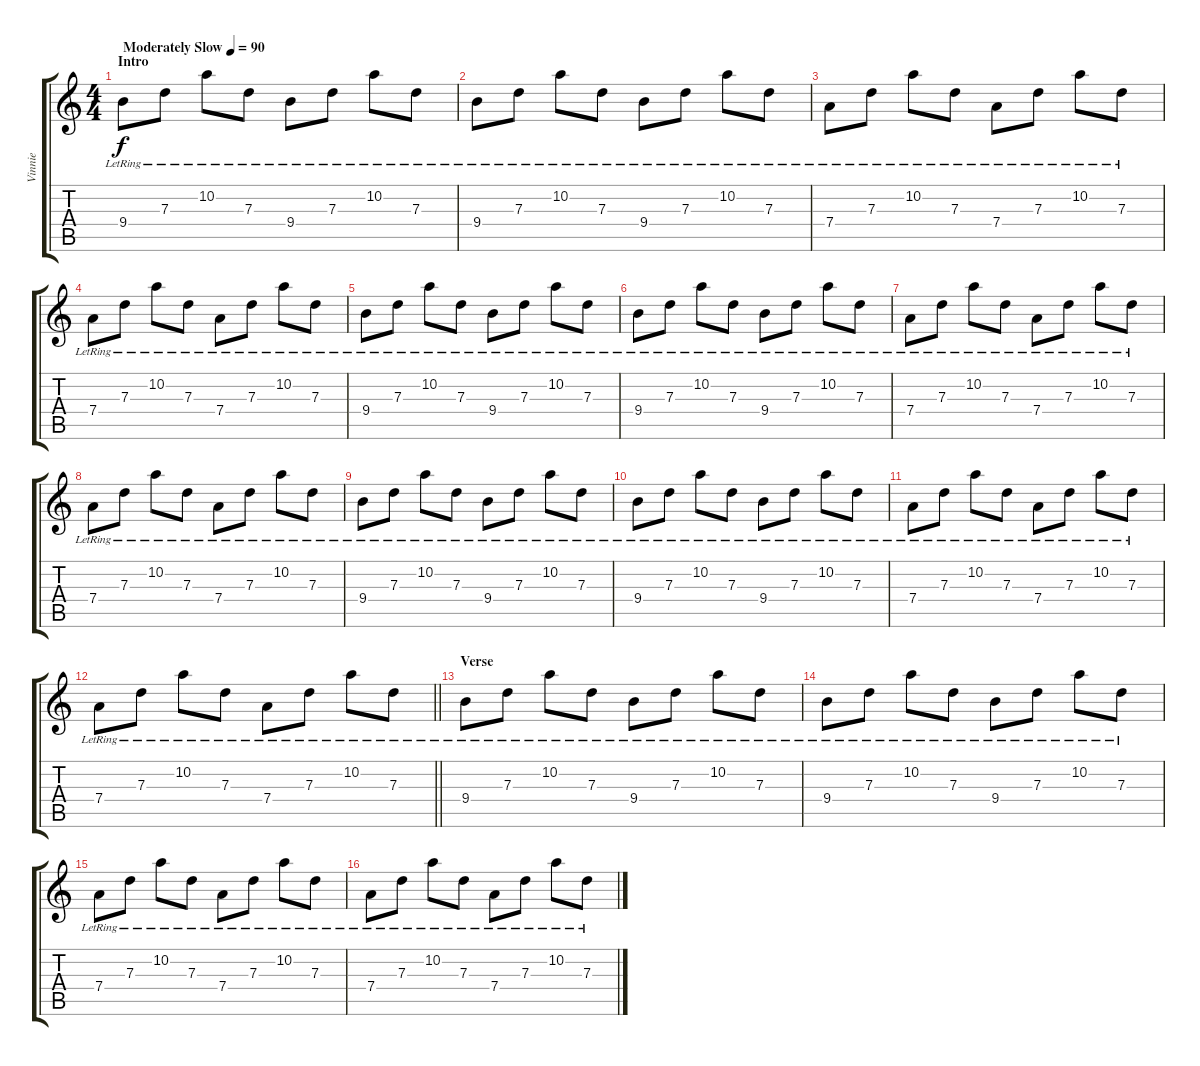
\track ("Vinnie" "Vinnie") {instrument electricguitarjazz}
\staff {score tabs}
\tuning (E4 B3 G3 D3 A2 E2) {hide}
\ts (4 4)
\section ("" "Intro")
\tempo (90 "Moderately Slow")
\clef g2
\ks c
9.4{lr}.8{dy f instrument electricguitarjazz} 7.3{lr}.8 10.2{lr}.8 7.3{lr}.8 9.4{lr}.8 7.3{lr}.8 10.2{lr}.8 7.3{lr}.8 |
9.4{lr}.8 7.3{lr}.8 10.2{lr}.8 7.3{lr}.8 9.4{lr}.8 7.3{lr}.8 10.2{lr}.8 7.3{lr}.8 |
7.4{lr}.8 7.3{lr}.8 10.2{lr}.8 7.3{lr}.8 7.4{lr}.8 7.3{lr}.8 10.2{lr}.8 7.3{lr}.8 |
7.4{lr}.8 7.3{lr}.8 10.2{lr}.8 7.3{lr}.8 7.4{lr}.8 7.3{lr}.8 10.2{lr}.8 7.3{lr}.8 |
9.4{lr}.8 7.3{lr}.8 10.2{lr}.8 7.3{lr}.8 9.4{lr}.8 7.3{lr}.8 10.2{lr}.8 7.3{lr}.8 |
9.4{lr}.8 7.3{lr}.8 10.2{lr}.8 7.3{lr}.8 9.4{lr}.8 7.3{lr}.8 10.2{lr}.8 7.3{lr}.8 |
7.4{lr}.8 7.3{lr}.8 10.2{lr}.8 7.3{lr}.8 7.4{lr}.8 7.3{lr}.8 10.2{lr}.8 7.3{lr}.8 |
7.4{lr}.8 7.3{lr}.8 10.2{lr}.8 7.3{lr}.8 7.4{lr}.8 7.3{lr}.8 10.2{lr}.8 7.3{lr}.8 |
9.4{lr}.8 7.3{lr}.8 10.2{lr}.8 7.3{lr}.8 9.4{lr}.8 7.3{lr}.8 10.2{lr}.8 7.3{lr}.8 |
9.4{lr}.8 7.3{lr}.8 10.2{lr}.8 7.3{lr}.8 9.4{lr}.8 7.3{lr}.8 10.2{lr}.8 7.3{lr}.8 |
7.4{lr}.8 7.3{lr}.8 10.2{lr}.8 7.3{lr}.8 7.4{lr}.8 7.3{lr}.8 10.2{lr}.8 7.3{lr}.8 |
\barLineRight lightlight
7.4{lr}.8 7.3{lr}.8 10.2{lr}.8 7.3{lr}.8 7.4{lr}.8 7.3{lr}.8 10.2{lr}.8 7.3{lr}.8 |
\section ("" "Verse")
9.4{lr}.8 7.3{lr}.8 10.2{lr}.8 7.3{lr}.8 9.4{lr}.8 7.3{lr}.8 10.2{lr}.8 7.3{lr}.8 |
9.4{lr}.8 7.3{lr}.8 10.2{lr}.8 7.3{lr}.8 9.4{lr}.8 7.3{lr}.8 10.2{lr}.8 7.3{lr}.8 |
7.4{lr}.8 7.3{lr}.8 10.2{lr}.8 7.3{lr}.8 7.4{lr}.8 7.3{lr}.8 10.2{lr}.8 7.3{lr}.8 |
7.4{lr}.8 7.3{lr}.8 10.2{lr}.8 7.3{lr}.8 7.4{lr}.8 7.3{lr}.8 10.2{lr}.8 7.3{lr}.8
